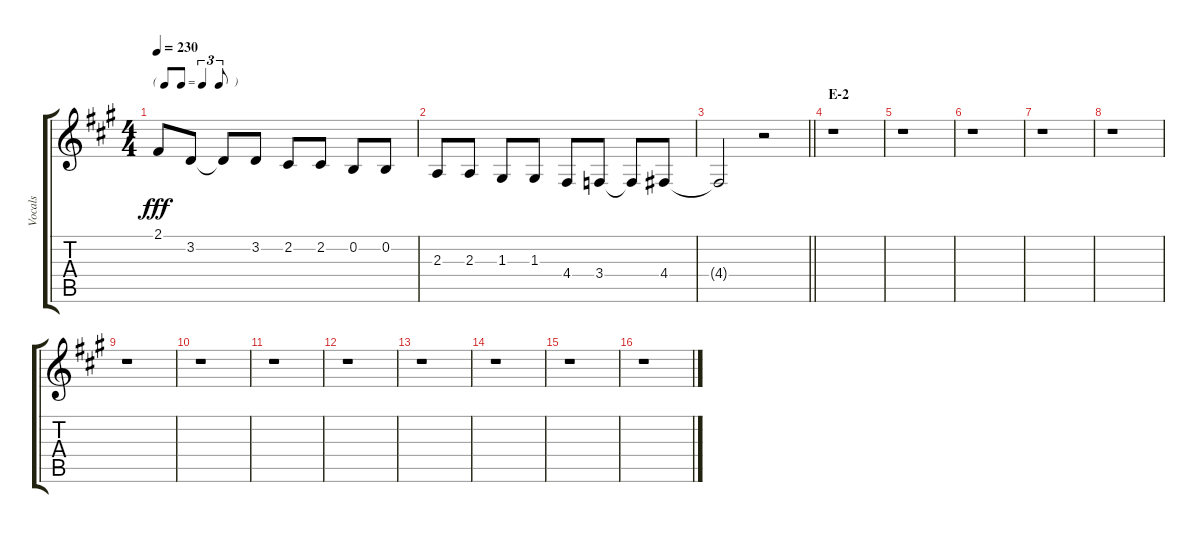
\track ("Vocals" "Vocals") {instrument voiceoohs}
\staff {score tabs}
\tuning (E4 B3 G3 D3 A2 E2) {hide}
\ts (4 4)
\tf triplet8th
\tempo 230
\clef g2
\ks a
2.1{t}.8{dy fff} 3.2.8 3.2{t}.8 3.2.8 2.2.8 2.2.8 0.2.8 0.2.8 |
2.3.8 2.3.8 1.3.8 1.3.8 4.4.8 3.4.8 3.4{t}.8 4.4.8 |
\barLineRight lightlight
4.4{t}.2 r.2 |
\section ("" "E-2")
r.1 |
r.1 |
r.1 |
r.1 |
r.1 |
r.1 |
r.1 |
r.1 |
r.1 |
r.1 |
r.1 |
r.1 |
r.1
